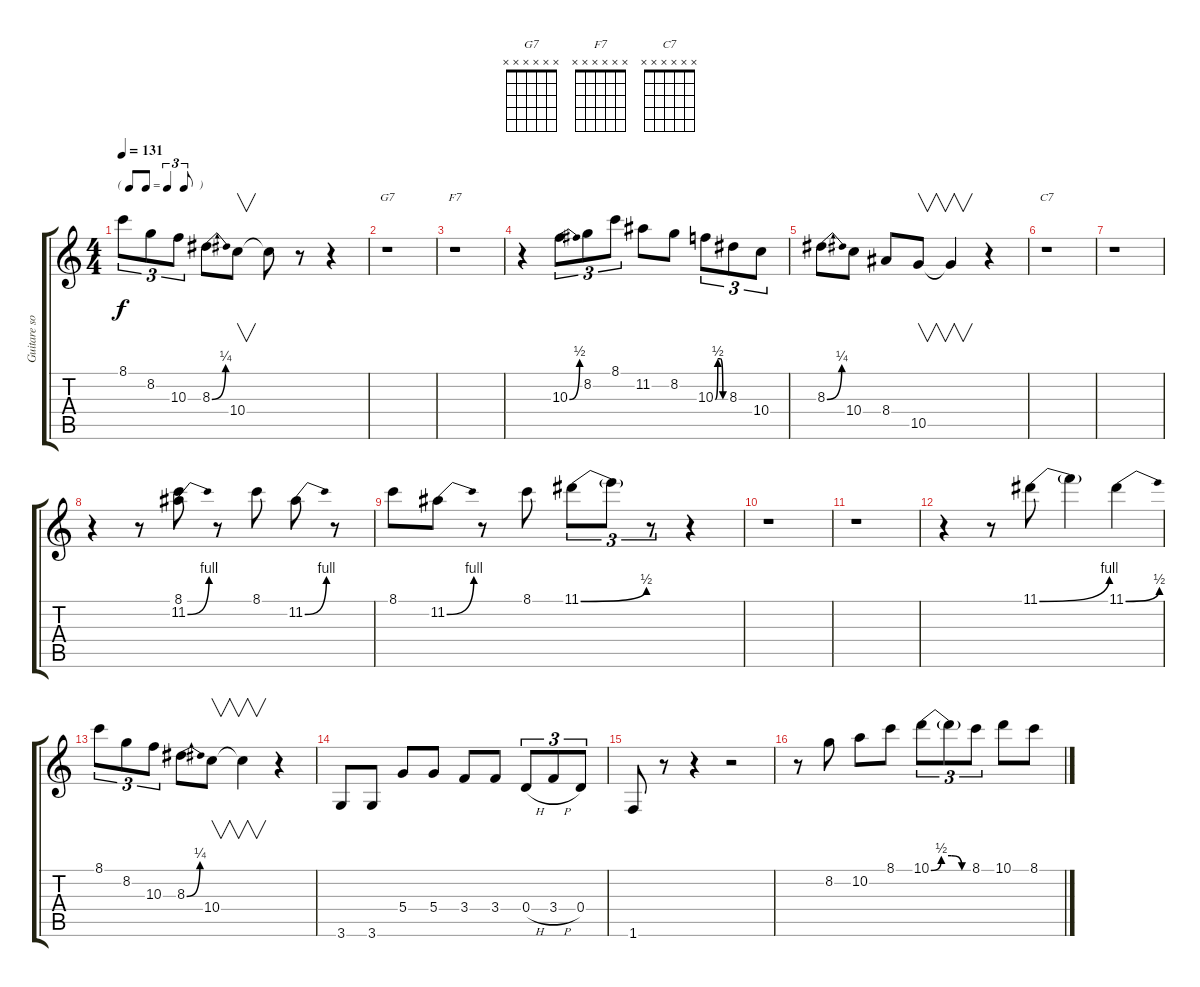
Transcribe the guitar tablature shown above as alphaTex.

\track ("Guitare solo" "Guitare so") {instrument electricguitarjazz}
\staff {score tabs}
\tuning (E4 B3 G3 D3 A2 E2) {hide}
\chord ("G7" x x x x x x) {firstfret 0}
\chord ("F7" x x x x x x) {firstfret 0}
\chord ("C7" x x x x x x) {firstfret 0}
\ts (4 4)
\tf triplet8th
\tempo 131
\clef g2
\ks c
8.1.8{tu (3 2) dy f} 8.2.8{tu (3 2)} 10.3.8{tu (3 2)} 8.3{be (bend 0 0 60 1)}.8 10.4.8{v} 10.4{t}.8 r.8 r.4 |
r.1{ch "G7"} |
r.1{ch "F7"} |
r.4 10.3{be (bend 0 0 60 2)}.8{tu (3 2)} 8.2.8{tu (3 2)} 8.1.8{tu (3 2)} 11.2.8 8.2.8 10.3{be (custom 0 0 15 2 30 2 45 0 60 0)}.8{tu (3 2)} 8.3.8{tu (3 2)} 10.4.8{tu (3 2)} |
8.3{be (bend 0 0 60 1)}.8 10.4.8 8.4.8 10.5.8{v} 10.5{t}.4{v} r.4 |
r.1{ch "C7"} |
r.1 |
r.4 r.8 (8.1 11.2{be (bend 0 0 60 4)}).8 r.8 8.1.8 11.2{be (bend 0 0 60 4)}.8 r.8 |
8.1.8 11.2{be (bend 0 0 60 4)}.8 r.8 8.1.8 11.1{be (bend 0 0 60 2)}.8{tu (3 2)} 11.1{t}.8{tu (3 2)} r.8{tu (3 2)} r.4 |
r.1 |
r.1 |
r.4 r.8 11.1{be (bend 0 0 60 4)}.8 11.1{t}.4 11.1{be (bend 0 0 60 2)}.4 |
8.1.8{tu (3 2)} 8.2.8{tu (3 2)} 10.3.8{tu (3 2)} 8.3{be (bend 0 0 60 1)}.8 10.4.8{v} 10.4{t}.4{v} r.4 |
3.6.8 3.6.8 5.4.8 5.4.8 3.4.8 3.4.8 0.4{h}.8{tu (3 2)} 3.4{h}.8{tu (3 2)} 0.4.8{tu (3 2)} |
1.6.8 r.8 r.4 r.2 |
r.8 8.2.8 10.2.8 8.1.8 10.1{be (custom 0 0 15 2 30 2 45 0 60 0)}.8{tu (3 2)} 10.1{t}.8{tu (3 2)} 8.1.8{tu (3 2)} 10.1.8 8.1.8
